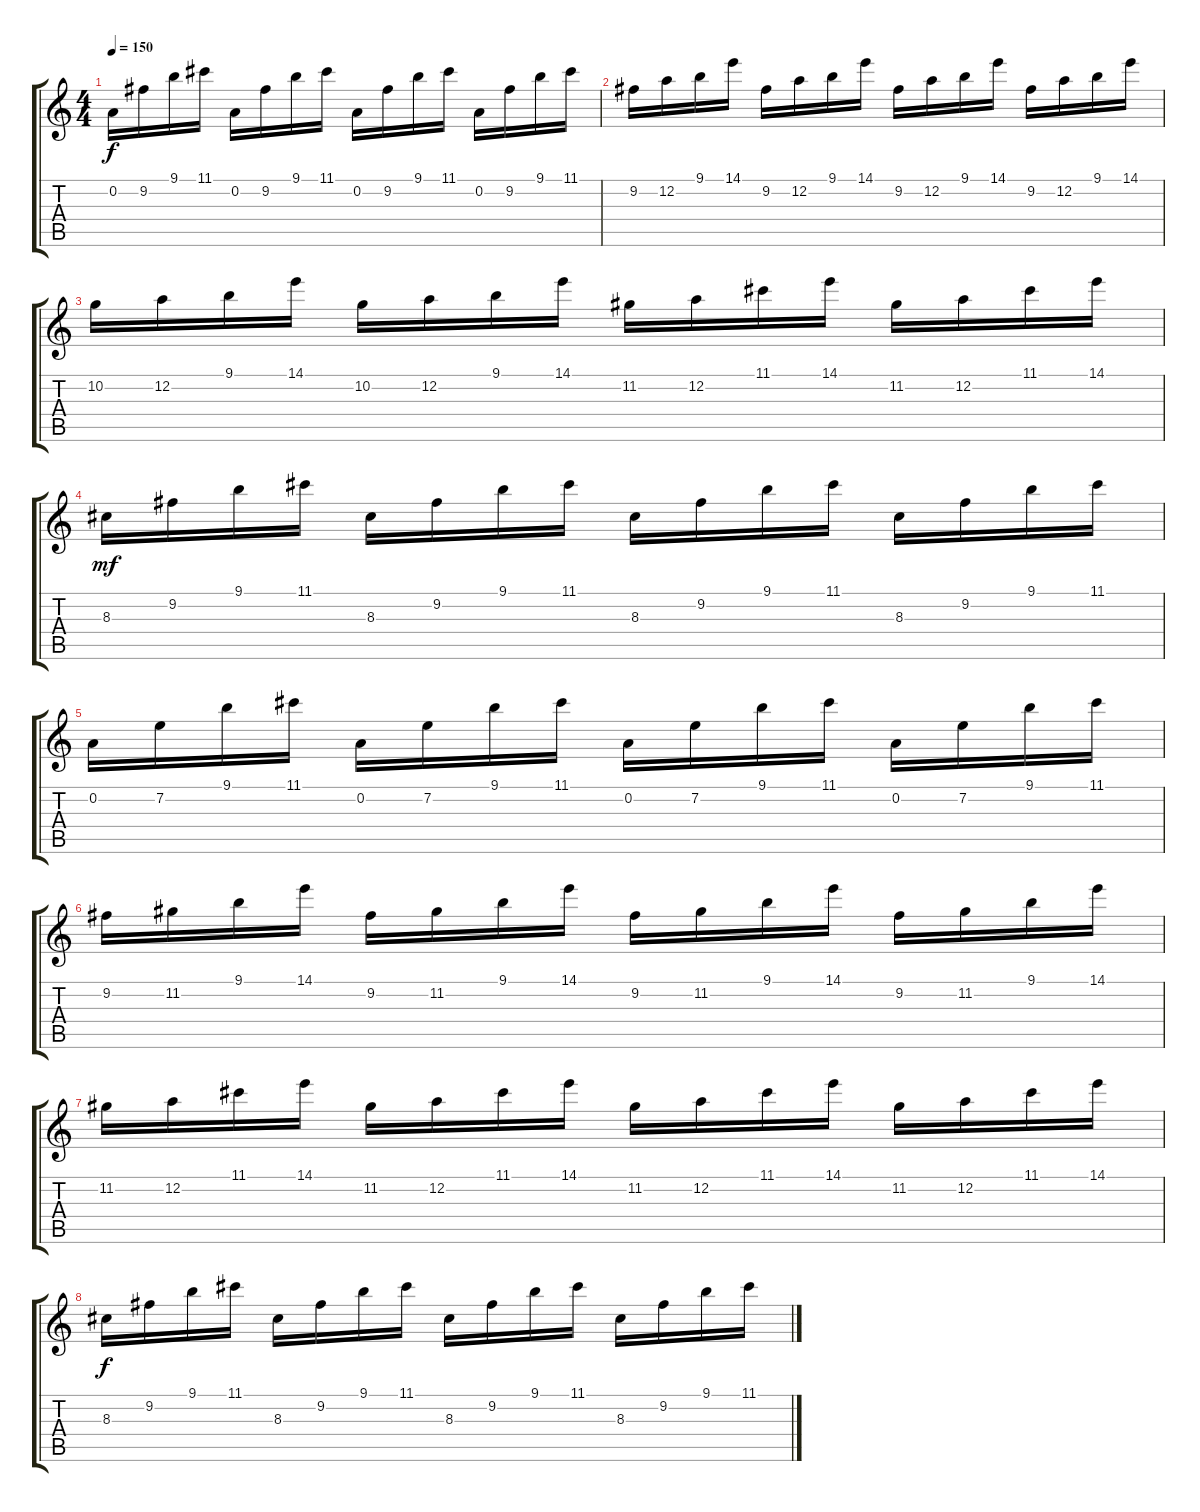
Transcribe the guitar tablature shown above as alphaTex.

\track "" {instrument distortionguitar}
\staff {score tabs}
\tuning (D4 A3 F3 C3 G2 D2) {hide}
\ts (4 4)
\tempo 150
\clef g2
\ks c
0.2.16{dy f} 9.2.16 9.1.16 11.1.16 0.2.16 9.2.16 9.1.16 11.1.16 0.2.16 9.2.16 9.1.16 11.1.16 0.2.16 9.2.16 9.1.16 11.1.16 |
9.2.16 12.2.16 9.1.16 14.1.16 9.2.16 12.2.16 9.1.16 14.1.16 9.2.16 12.2.16 9.1.16 14.1.16 9.2.16 12.2.16 9.1.16 14.1.16 |
10.2.16 12.2.16 9.1.16 14.1.16 10.2.16 12.2.16 9.1.16 14.1.16 11.2.16 12.2.16 11.1.16 14.1.16 11.2.16 12.2.16 11.1.16 14.1.16 |
8.3.16{dy mf volume 7} 9.2.16 9.1.16 11.1.16 8.3.16 9.2.16 9.1.16 11.1.16 8.3.16 9.2.16 9.1.16 11.1.16 8.3.16 9.2.16 9.1.16 11.1.16 |
0.2.16 7.2.16 9.1.16 11.1.16 0.2.16 7.2.16 9.1.16 11.1.16 0.2.16 7.2.16 9.1.16 11.1.16 0.2.16 7.2.16 9.1.16 11.1.16 |
9.2.16 11.2.16 9.1.16 14.1.16 9.2.16 11.2.16 9.1.16 14.1.16 9.2.16 11.2.16 9.1.16 14.1.16 9.2.16 11.2.16 9.1.16 14.1.16 |
11.2.16 12.2.16 11.1.16 14.1.16 11.2.16 12.2.16 11.1.16 14.1.16 11.2.16 12.2.16 11.1.16 14.1.16 11.2.16 12.2.16 11.1.16 14.1.16 |
8.3.16{dy f volume 0} 9.2.16 9.1.16 11.1.16 8.3.16 9.2.16 9.1.16 11.1.16 8.3.16 9.2.16 9.1.16 11.1.16 8.3.16 9.2.16 9.1.16 11.1.16
